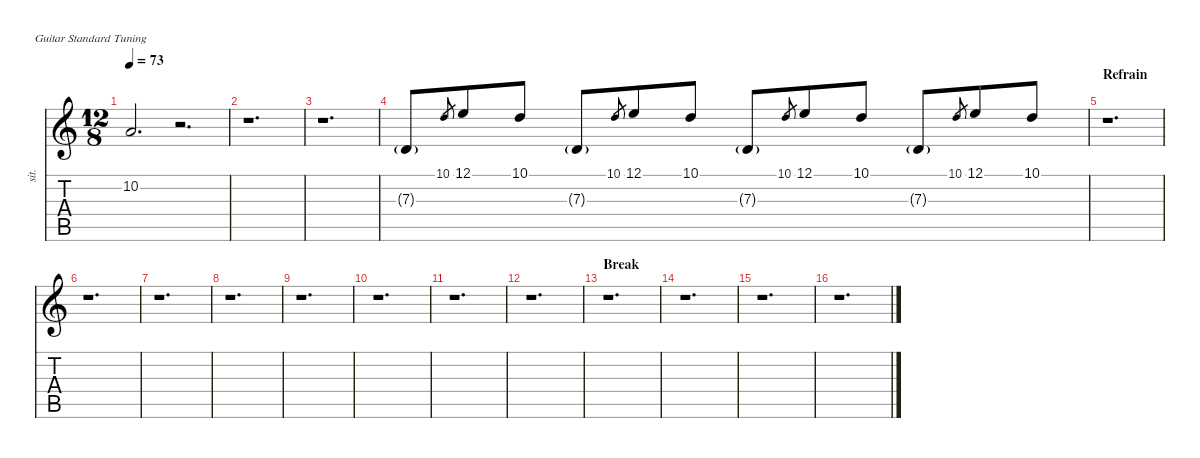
\defaultSystemsLayout 4
\hideDynamics
\bracketExtendMode nobrackets
\otherSystemsTrackNameOrientation horizontal
\track ("Sitar" "sit.") {instrument sitar}
\staff {score tabs}
\tuning (E4 B3 G3 D3 A2 E2)
\ts (12 8)
\tempo 73
\clef g2
\ks c
10.2.2{d dy f beam Up} r.2{d beam Up} |
r.1{d beam Down} |
r.1{d beam Down} |
7.3{g}.8{beam Up} 10.1.8{gr dy mf beam Up} 12.1.8{dy f beam Up} 10.1.8{beam Up} 7.3{g}.8{beam Up} 10.1.8{gr dy mf beam Up} 12.1.8{dy f beam Up} 10.1.8{beam Up} 7.3{g}.8{beam Up} 10.1.8{gr dy mf beam Up} 12.1.8{dy f beam Up} 10.1.8{beam Up} 7.3{g}.8{beam Up} 10.1.8{gr dy mf beam Up} 12.1.8{dy f beam Up} 10.1.8{beam Up} |
\section ("" "Refrain")
r.1{d beam Down} |
r.1{d beam Down} |
r.1{d beam Down} |
r.1{d beam Down} |
r.1{d beam Down} |
r.1{d beam Down} |
r.1{d beam Down} |
r.1{d beam Down} |
\section ("" "Break")
r.1{d beam Down} |
r.1{d beam Down} |
r.1{d beam Down} |
r.1{d beam Down}
